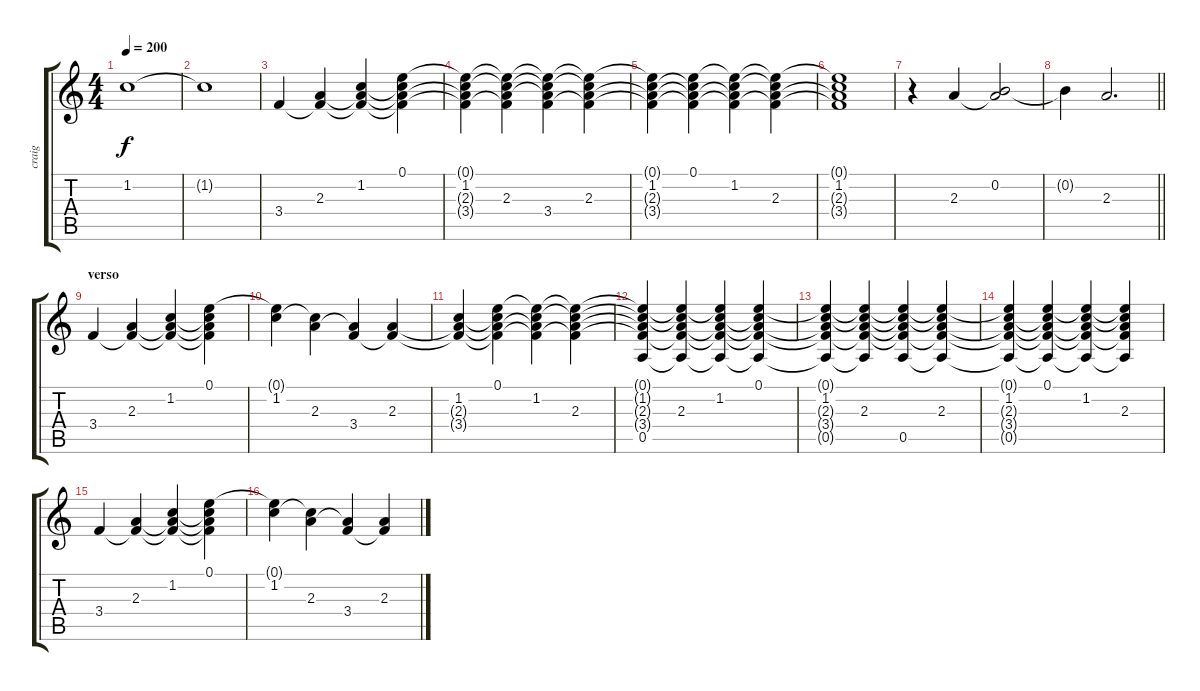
\track ("craig" "craig") {mute instrument acousticguitarsteel}
\staff {score tabs}
\tuning (E4 B3 G3 D3 A2 E2) {hide}
\ts (4 4)
\tempo 200
\clef g2
\ks c
1.2{t}.1{dy f} |
1.2{t}.1 |
3.4.4 (2.3 3.4{t}).4 (1.2 2.3{t} 3.4{t}).4 (0.1 1.2{t} 2.3{t} 3.4{t}).4 |
(0.1{t} 1.2 2.3{t} 3.4{t}).4 (0.1{t} 1.2{t} 2.3 3.4{t}).4 (0.1{t} 1.2{t} 2.3{t} 3.4).4 (0.1{t} 1.2{t} 2.3 3.4{t}).4 |
(0.1{t} 1.2 2.3{t} 3.4{t}).4 (0.1 1.2{t} 2.3{t} 3.4{t}).4 (0.1{t} 1.2 2.3{t} 3.4{t}).4 (0.1{t} 1.2{t} 2.3 3.4{t}).4 |
(0.1{t} 1.2 2.3{t} 3.4{t}).1 |
r.4 2.3.4 (0.2 2.3{t}).2 |
\barLineRight lightlight
0.2{t}.4 2.3.2{d} |
\section ("" "verso")
3.4.4 (2.3 3.4{t}).4 (1.2 2.3{t} 3.4{t}).4 (0.1 1.2{t} 2.3{t} 3.4{t}).4 |
(0.1{t} 1.2).4 (1.2{t} 2.3).4 (2.3{t} 3.4).4 (2.3 3.4{t}).4 |
(1.2 2.3{t} 3.4{t}).4 (0.1 1.2{t} 2.3{t} 3.4{t}).4 (0.1{t} 1.2 2.3{t} 3.4{t}).4 (0.1{t} 1.2{t} 2.3 3.4{t}).4 |
(0.1{t} 1.2{t} 2.3{t} 3.4{t} 0.5).4 (0.1{t} 1.2{t} 2.3 3.4{t} 0.5{t}).4 (0.1{t} 1.2 2.3{t} 3.4{t} 0.5{t}).4 (0.1 1.2{t} 2.3{t} 3.4{t} 0.5{t}).4 |
(0.1{t} 1.2 2.3{t} 3.4{t} 0.5{t}).4 (0.1{t} 1.2{t} 2.3 3.4{t} 0.5{t}).4 (0.1{t} 1.2{t} 2.3{t} 3.4{t} 0.5).4 (0.1{t} 1.2{t} 2.3 3.4{t} 0.5{t}).4 |
(0.1{t} 1.2 2.3{t} 3.4{t} 0.5{t}).4 (0.1 1.2{t} 2.3{t} 3.4{t} 0.5{t}).4 (0.1{t} 1.2 2.3{t} 3.4{t} 0.5{t}).4 (0.1{t} 1.2{t} 2.3 3.4{t} 0.5{t}).4 |
3.4.4 (2.3 3.4{t}).4 (1.2 2.3{t} 3.4{t}).4 (0.1 1.2{t} 2.3{t} 3.4{t}).4 |
(0.1{t} 1.2).4 (1.2{t} 2.3).4 (2.3{t} 3.4).4 (2.3 3.4{t}).4
